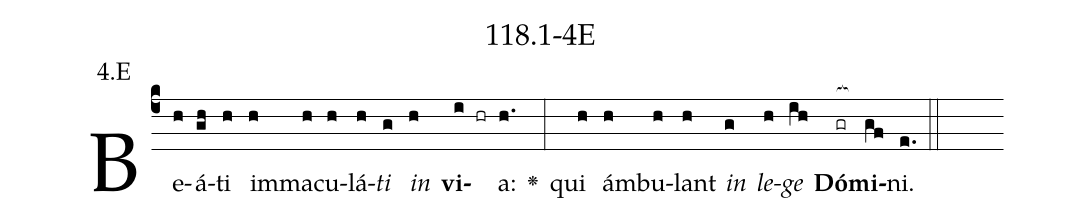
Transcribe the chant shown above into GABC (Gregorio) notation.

name: 118.1-4E;
annotation: 4.E;
%%
(c4)Be(h)á(gh)ti(h) im(h)ma(h)cu(h)lá(h)<i>ti</i>(g) <i>in</i>(h) <b>vi</b>(i hr)a:(h.) <v>\greheightstar</v>(:) qui(h) ám(h)bu(h)lant(h) <i>in</i>(g) <i>le</i>(h)<i>ge</i>(ih) <b>Dó</b>(gr[ocb:1{])<b>mi</b>(gf[ocb:0}])ni.(e.) (::)


%E(h) u(g) o(h) u(ih) a(gf) e.(e.) (::)
